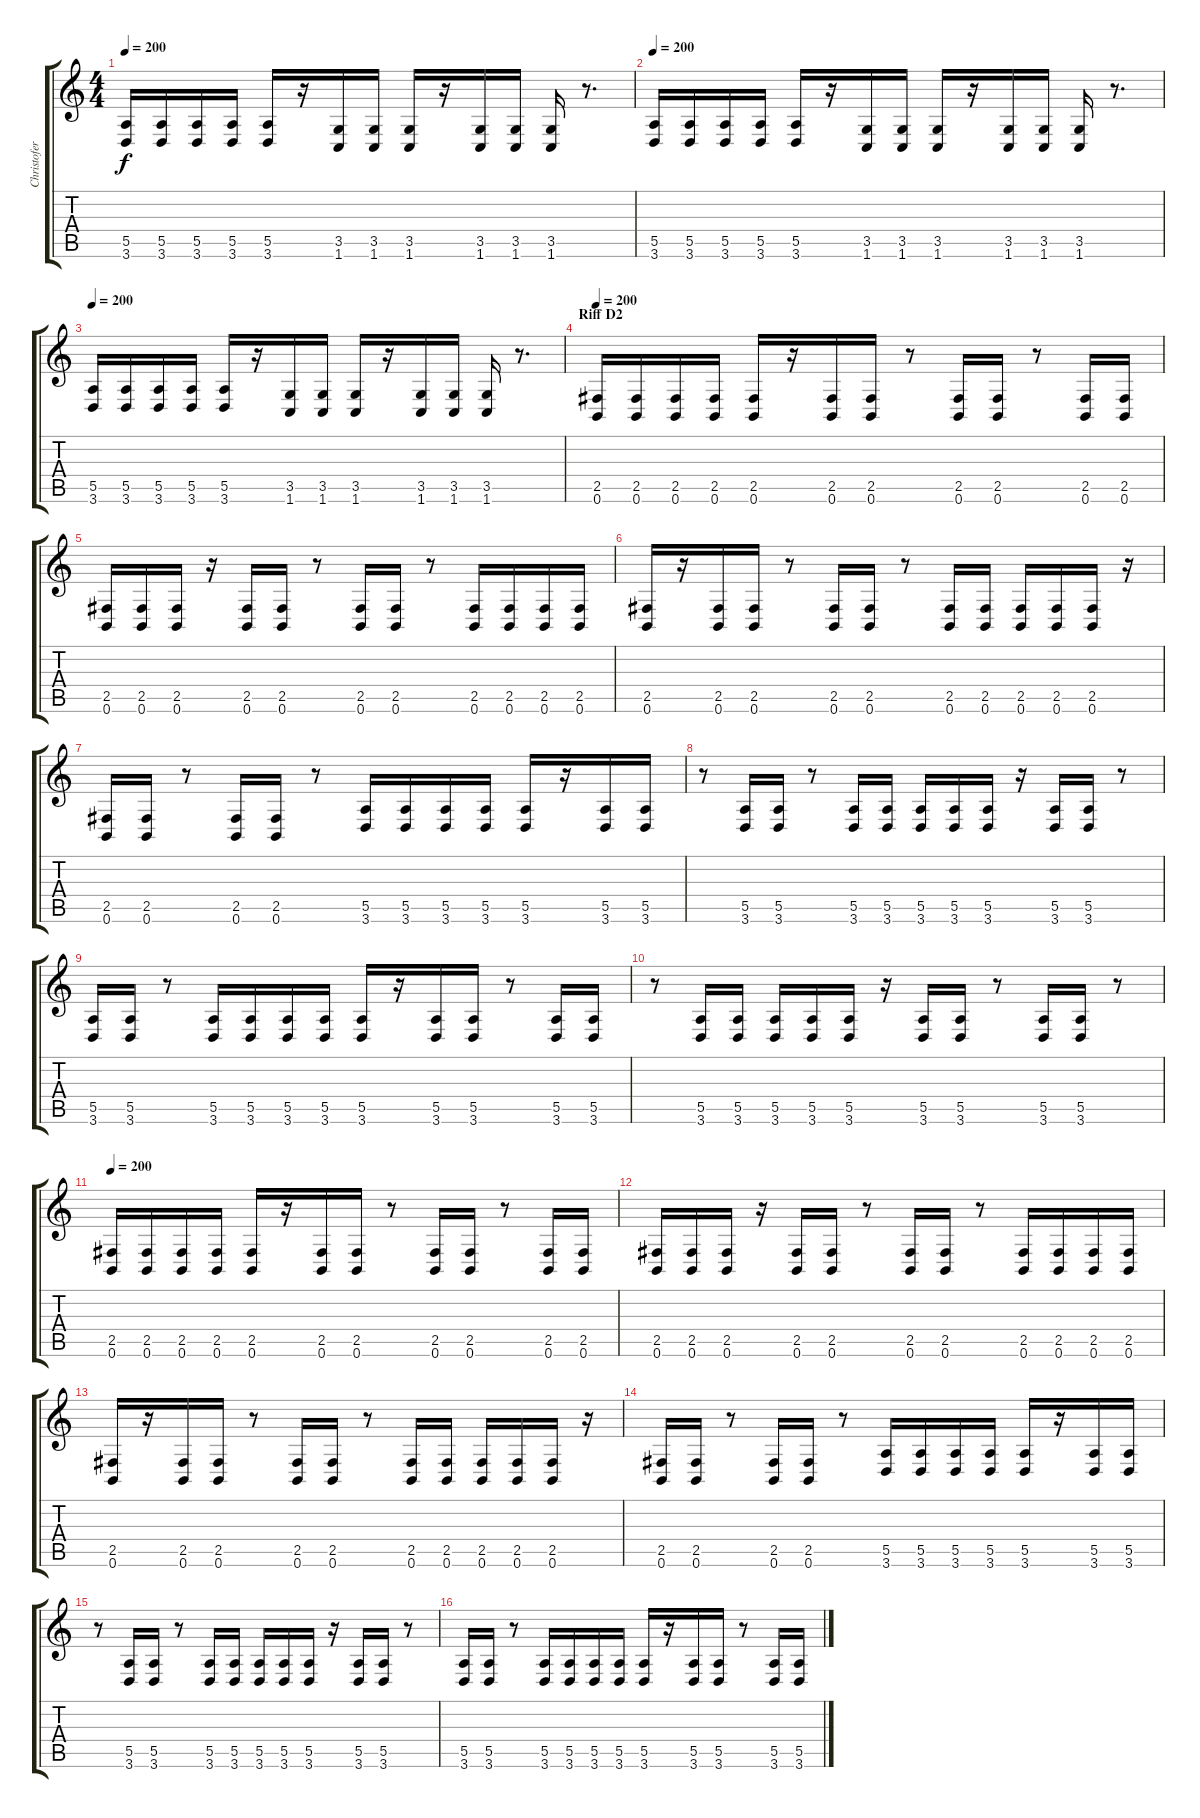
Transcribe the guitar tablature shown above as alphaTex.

\track ("Christofer Malmström" "Christofer") {instrument distortionguitar}
\staff {score tabs}
\tuning (B3 Gb3 D3 A2 E2 B1) {hide}
\ts (4 4)
\tempo 200
\clef g2
\ks c
(5.5 3.6).16{dy f} (5.5 3.6).16 (5.5 3.6).16 (5.5 3.6).16 (5.5 3.6).16 r.16 (3.5 1.6).16 (3.5 1.6).16 (3.5 1.6).16 r.16 (3.5 1.6).16 (3.5 1.6).16 (3.5 1.6).16 r.8{d} |
\tempo 200
(5.5 3.6).16 (5.5 3.6).16 (5.5 3.6).16 (5.5 3.6).16 (5.5 3.6).16 r.16 (3.5 1.6).16 (3.5 1.6).16 (3.5 1.6).16 r.16 (3.5 1.6).16 (3.5 1.6).16 (3.5 1.6).16 r.8{d} |
\tempo 200
(5.5 3.6).16 (5.5 3.6).16 (5.5 3.6).16 (5.5 3.6).16 (5.5 3.6).16 r.16 (3.5 1.6).16 (3.5 1.6).16 (3.5 1.6).16 r.16 (3.5 1.6).16 (3.5 1.6).16 (3.5 1.6).16 r.8{d} |
\section ("" "Riff D2")
\tempo 200
(2.5 0.6).16 (2.5 0.6).16 (2.5 0.6).16 (2.5 0.6).16 (2.5 0.6).16 r.16 (2.5 0.6).16 (2.5 0.6).16 r.8 (2.5 0.6).16 (2.5 0.6).16 r.8 (2.5 0.6).16 (2.5 0.6).16 |
(2.5 0.6).16 (2.5 0.6).16 (2.5 0.6).16 r.16 (2.5 0.6).16 (2.5 0.6).16 r.8 (2.5 0.6).16 (2.5 0.6).16 r.8 (2.5 0.6).16 (2.5 0.6).16 (2.5 0.6).16 (2.5 0.6).16 |
(2.5 0.6).16 r.16 (2.5 0.6).16 (2.5 0.6).16 r.8 (2.5 0.6).16 (2.5 0.6).16 r.8 (2.5 0.6).16 (2.5 0.6).16 (2.5 0.6).16 (2.5 0.6).16 (2.5 0.6).16 r.16 |
(2.5 0.6).16 (2.5 0.6).16 r.8 (2.5 0.6).16 (2.5 0.6).16 r.8 (5.5 3.6).16 (5.5 3.6).16 (5.5 3.6).16 (5.5 3.6).16 (5.5 3.6).16 r.16 (5.5 3.6).16 (5.5 3.6).16 |
r.8 (5.5 3.6).16 (5.5 3.6).16 r.8 (5.5 3.6).16 (5.5 3.6).16 (5.5 3.6).16 (5.5 3.6).16 (5.5 3.6).16 r.16 (5.5 3.6).16 (5.5 3.6).16 r.8 |
(5.5 3.6).16 (5.5 3.6).16 r.8 (5.5 3.6).16 (5.5 3.6).16 (5.5 3.6).16 (5.5 3.6).16 (5.5 3.6).16 r.16 (5.5 3.6).16 (5.5 3.6).16 r.8 (5.5 3.6).16 (5.5 3.6).16 |
r.8 (5.5 3.6).16 (5.5 3.6).16 (5.5 3.6).16 (5.5 3.6).16 (5.5 3.6).16 r.16 (5.5 3.6).16 (5.5 3.6).16 r.8 (5.5 3.6).16 (5.5 3.6).16 r.8 |
\tempo 200
(2.5 0.6).16 (2.5 0.6).16 (2.5 0.6).16 (2.5 0.6).16 (2.5 0.6).16 r.16 (2.5 0.6).16 (2.5 0.6).16 r.8 (2.5 0.6).16 (2.5 0.6).16 r.8 (2.5 0.6).16 (2.5 0.6).16 |
(2.5 0.6).16 (2.5 0.6).16 (2.5 0.6).16 r.16 (2.5 0.6).16 (2.5 0.6).16 r.8 (2.5 0.6).16 (2.5 0.6).16 r.8 (2.5 0.6).16 (2.5 0.6).16 (2.5 0.6).16 (2.5 0.6).16 |
(2.5 0.6).16 r.16 (2.5 0.6).16 (2.5 0.6).16 r.8 (2.5 0.6).16 (2.5 0.6).16 r.8 (2.5 0.6).16 (2.5 0.6).16 (2.5 0.6).16 (2.5 0.6).16 (2.5 0.6).16 r.16 |
(2.5 0.6).16 (2.5 0.6).16 r.8 (2.5 0.6).16 (2.5 0.6).16 r.8 (5.5 3.6).16 (5.5 3.6).16 (5.5 3.6).16 (5.5 3.6).16 (5.5 3.6).16 r.16 (5.5 3.6).16 (5.5 3.6).16 |
r.8 (5.5 3.6).16 (5.5 3.6).16 r.8 (5.5 3.6).16 (5.5 3.6).16 (5.5 3.6).16 (5.5 3.6).16 (5.5 3.6).16 r.16 (5.5 3.6).16 (5.5 3.6).16 r.8 |
(5.5 3.6).16 (5.5 3.6).16 r.8 (5.5 3.6).16 (5.5 3.6).16 (5.5 3.6).16 (5.5 3.6).16 (5.5 3.6).16 r.16 (5.5 3.6).16 (5.5 3.6).16 r.8 (5.5 3.6).16 (5.5 3.6).16
